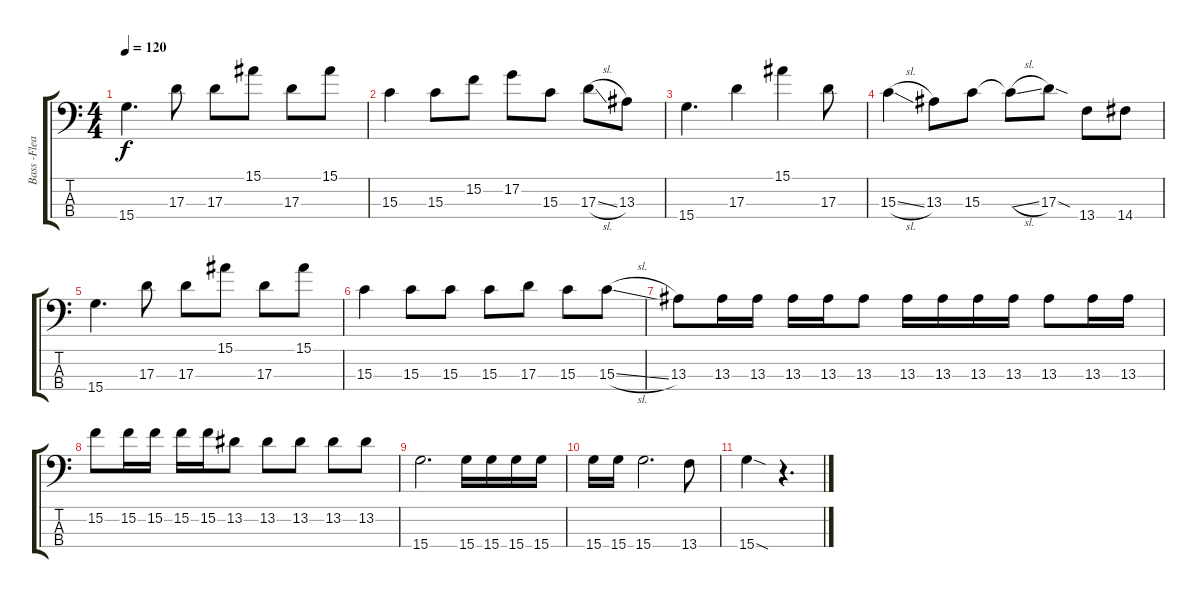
\track ("Bass -Flea" "Bass -Flea") {instrument electricbassfinger}
\staff {score tabs}
\tuning (G2 D2 A1 E1) {hide}
\ts (4 4)
\tempo 120
\clef f4
\ks c
15.4.4{d dy f} 17.3.8 17.3.8 15.1.8 17.3.8 15.1.8 |
15.3.4 15.3.8 15.2.8 17.2.8 15.3.8 17.3{sl}.8 13.3.8 |
15.4.4{d} 17.3.4 15.1.4 17.3.8 |
15.3{sl}.4 13.3.8 15.3.8 15.3{sl t}.8 17.3{sod}.8 13.4.8 14.4.8 |
15.4.4{d} 17.3.8 17.3.8 15.1.8 17.3.8 15.1.8 |
15.3.4 15.3.8 15.3.8 15.3.8 17.3.8 15.3.8 15.3{sl}.8 |
13.3.8 13.3.16 13.3.16 13.3.16 13.3.16 13.3.8 13.3.16 13.3.16 13.3.16 13.3.16 13.3.8 13.3.16 13.3.16 |
15.2.8 15.2.16 15.2.16 15.2.16 15.2.16 13.2.8 13.2.8 13.2.8 13.2.8 13.2.8 |
15.4.2{d} 15.4.16 15.4.16 15.4.16 15.4.16 |
15.4.16 15.4.16 15.4.2{d} 13.4.8 |
15.4{sod}.4 r.4{d}
